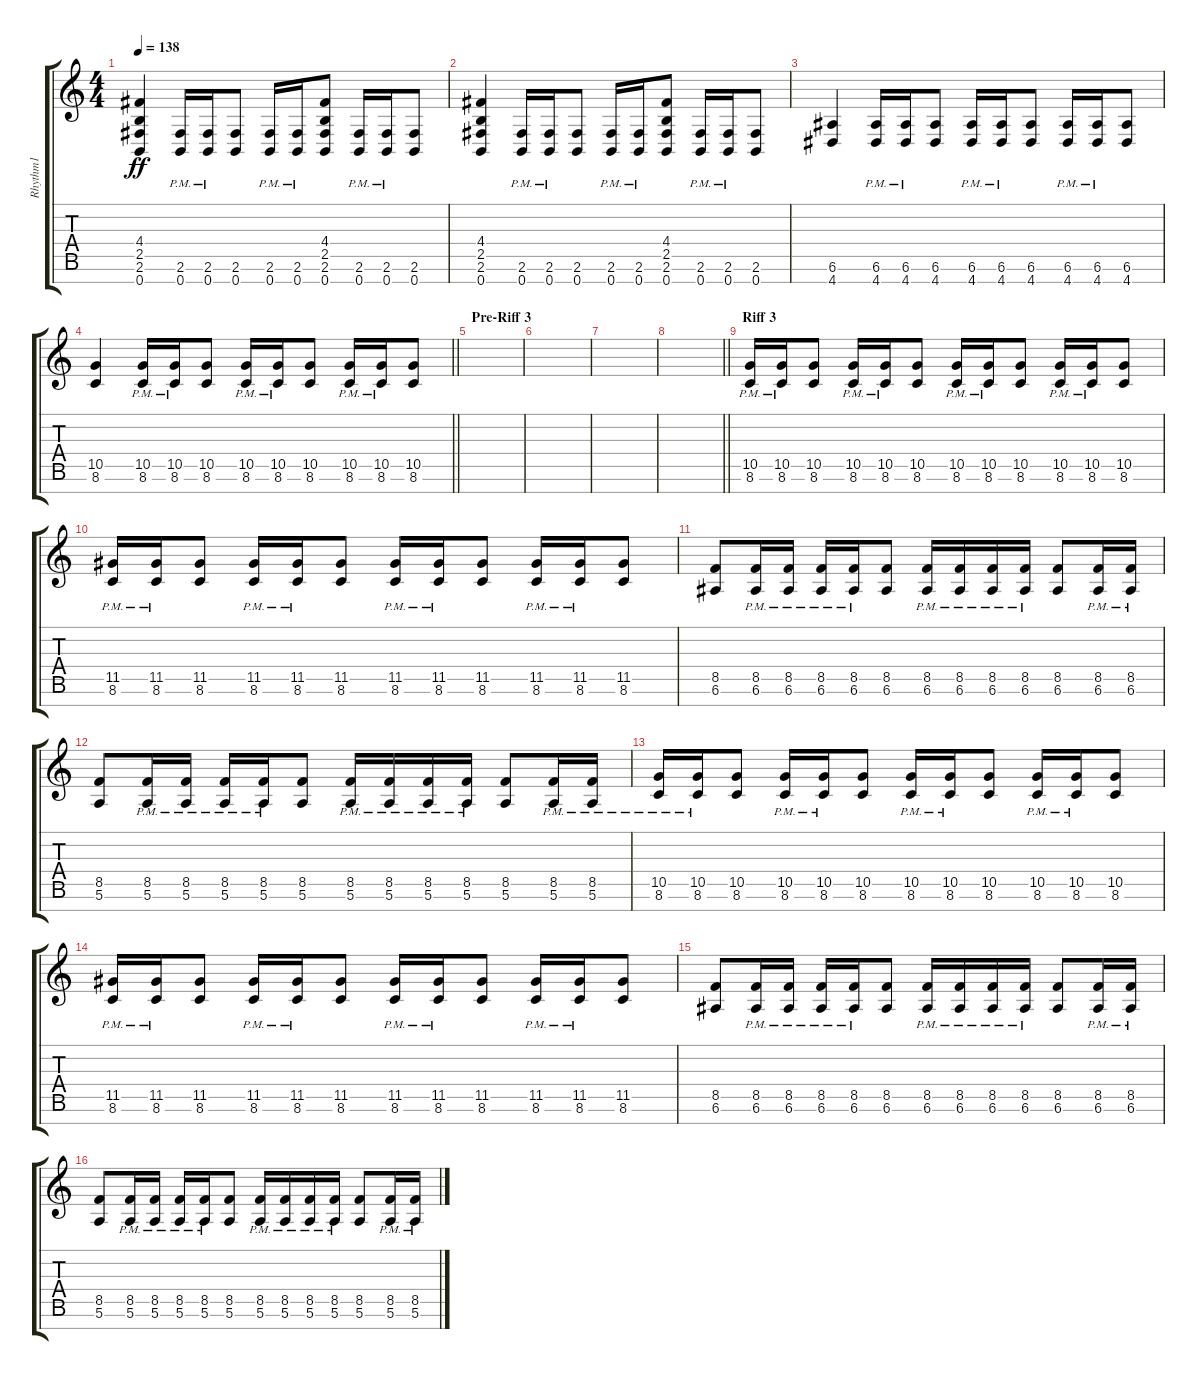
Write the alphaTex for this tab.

\track ("Rhythm1" "Rhythm1") {instrument distortionguitar}
\staff {score tabs}
\tuning (E4 B3 G3 D3 A2 E2 B1) {hide}
\ts (4 4)
\tempo 138
\clef g2
\ks c
(4.4 2.5 2.6 0.7).4{dy ff} (2.6{pm} 0.7{pm}).16 (2.6{pm} 0.7{pm}).16 (2.6 0.7).8 (2.6{pm} 0.7{pm}).16 (2.6{pm} 0.7{pm}).16 (4.4 2.5 2.6 0.7).8 (2.6{pm} 0.7{pm}).16 (2.6{pm} 0.7{pm}).16 (2.6 0.7).8 |
(4.4 2.5 2.6 0.7).4 (2.6{pm} 0.7{pm}).16 (2.6{pm} 0.7{pm}).16 (2.6 0.7).8 (2.6{pm} 0.7{pm}).16 (2.6{pm} 0.7{pm}).16 (4.4 2.5 2.6 0.7).8 (2.6{pm} 0.7{pm}).16 (2.6{pm} 0.7{pm}).16 (2.6 0.7).8 |
(6.6 4.7).4 (6.6{pm} 4.7{pm}).16 (6.6{pm} 4.7{pm}).16 (6.6 4.7).8 (6.6{pm} 4.7{pm}).16 (6.6{pm} 4.7{pm}).16 (6.6 4.7).8 (6.6{pm} 4.7{pm}).16 (6.6{pm} 4.7{pm}).16 (6.6 4.7).8 |
\barLineRight lightlight
(10.5 8.6).4 (10.5{pm} 8.6{pm}).16 (10.5{pm} 8.6{pm}).16 (10.5 8.6).8 (10.5{pm} 8.6{pm}).16 (10.5{pm} 8.6{pm}).16 (10.5 8.6).8 (10.5{pm} 8.6{pm}).16 (10.5{pm} 8.6{pm}).16 (10.5 8.6).8 |
\section ("" "Pre-Riff 3")
|
|
|
\barLineRight lightlight
|
\section ("" "Riff 3")
(10.5{pm} 8.6{pm}).16 (10.5{pm} 8.6{pm}).16 (10.5 8.6).8 (10.5{pm} 8.6{pm}).16 (10.5{pm} 8.6{pm}).16 (10.5 8.6).8 (10.5{pm} 8.6{pm}).16 (10.5{pm} 8.6{pm}).16 (10.5 8.6).8 (10.5{pm} 8.6{pm}).16 (10.5{pm} 8.6{pm}).16 (10.5 8.6).8 |
(11.5{pm} 8.6{pm}).16 (11.5{pm} 8.6{pm}).16 (11.5 8.6).8 (11.5{pm} 8.6{pm}).16 (11.5{pm} 8.6{pm}).16 (11.5 8.6).8 (11.5{pm} 8.6{pm}).16 (11.5{pm} 8.6{pm}).16 (11.5 8.6).8 (11.5{pm} 8.6{pm}).16 (11.5{pm} 8.6{pm}).16 (11.5 8.6).8 |
(8.5 6.6).8 (8.5{pm} 6.6{pm}).16 (8.5{pm} 6.6{pm}).16 (8.5{pm} 6.6{pm}).16 (8.5{pm} 6.6{pm}).16 (8.5 6.6).8 (8.5{pm} 6.6{pm}).16 (8.5{pm} 6.6{pm}).16 (8.5{pm} 6.6{pm}).16 (8.5{pm} 6.6{pm}).16 (8.5 6.6).8 (8.5{pm} 6.6{pm}).16 (8.5{pm} 6.6{pm}).16 |
(8.5 5.6).8 (8.5{pm} 5.6{pm}).16 (8.5{pm} 5.6{pm}).16 (8.5{pm} 5.6{pm}).16 (8.5{pm} 5.6{pm}).16 (8.5 5.6).8 (8.5{pm} 5.6{pm}).16 (8.5{pm} 5.6{pm}).16 (8.5{pm} 5.6{pm}).16 (8.5{pm} 5.6{pm}).16 (8.5 5.6).8 (8.5{pm} 5.6{pm}).16 (8.5{pm} 5.6{pm}).16 |
(10.5{pm} 8.6{pm}).16 (10.5{pm} 8.6{pm}).16 (10.5 8.6).8 (10.5{pm} 8.6{pm}).16 (10.5{pm} 8.6{pm}).16 (10.5 8.6).8 (10.5{pm} 8.6{pm}).16 (10.5{pm} 8.6{pm}).16 (10.5 8.6).8 (10.5{pm} 8.6{pm}).16 (10.5{pm} 8.6{pm}).16 (10.5 8.6).8 |
(11.5{pm} 8.6{pm}).16 (11.5{pm} 8.6{pm}).16 (11.5 8.6).8 (11.5{pm} 8.6{pm}).16 (11.5{pm} 8.6{pm}).16 (11.5 8.6).8 (11.5{pm} 8.6{pm}).16 (11.5{pm} 8.6{pm}).16 (11.5 8.6).8 (11.5{pm} 8.6{pm}).16 (11.5{pm} 8.6{pm}).16 (11.5 8.6).8 |
(8.5 6.6).8 (8.5{pm} 6.6{pm}).16 (8.5{pm} 6.6{pm}).16 (8.5{pm} 6.6{pm}).16 (8.5{pm} 6.6{pm}).16 (8.5 6.6).8 (8.5{pm} 6.6{pm}).16 (8.5{pm} 6.6{pm}).16 (8.5{pm} 6.6{pm}).16 (8.5{pm} 6.6{pm}).16 (8.5 6.6).8 (8.5{pm} 6.6{pm}).16 (8.5{pm} 6.6{pm}).16 |
(8.5 5.6).8 (8.5{pm} 5.6{pm}).16 (8.5{pm} 5.6{pm}).16 (8.5{pm} 5.6{pm}).16 (8.5{pm} 5.6{pm}).16 (8.5 5.6).8 (8.5{pm} 5.6{pm}).16 (8.5{pm} 5.6{pm}).16 (8.5{pm} 5.6{pm}).16 (8.5{pm} 5.6{pm}).16 (8.5 5.6).8 (8.5{pm} 5.6{pm}).16 (8.5{pm} 5.6{pm}).16
